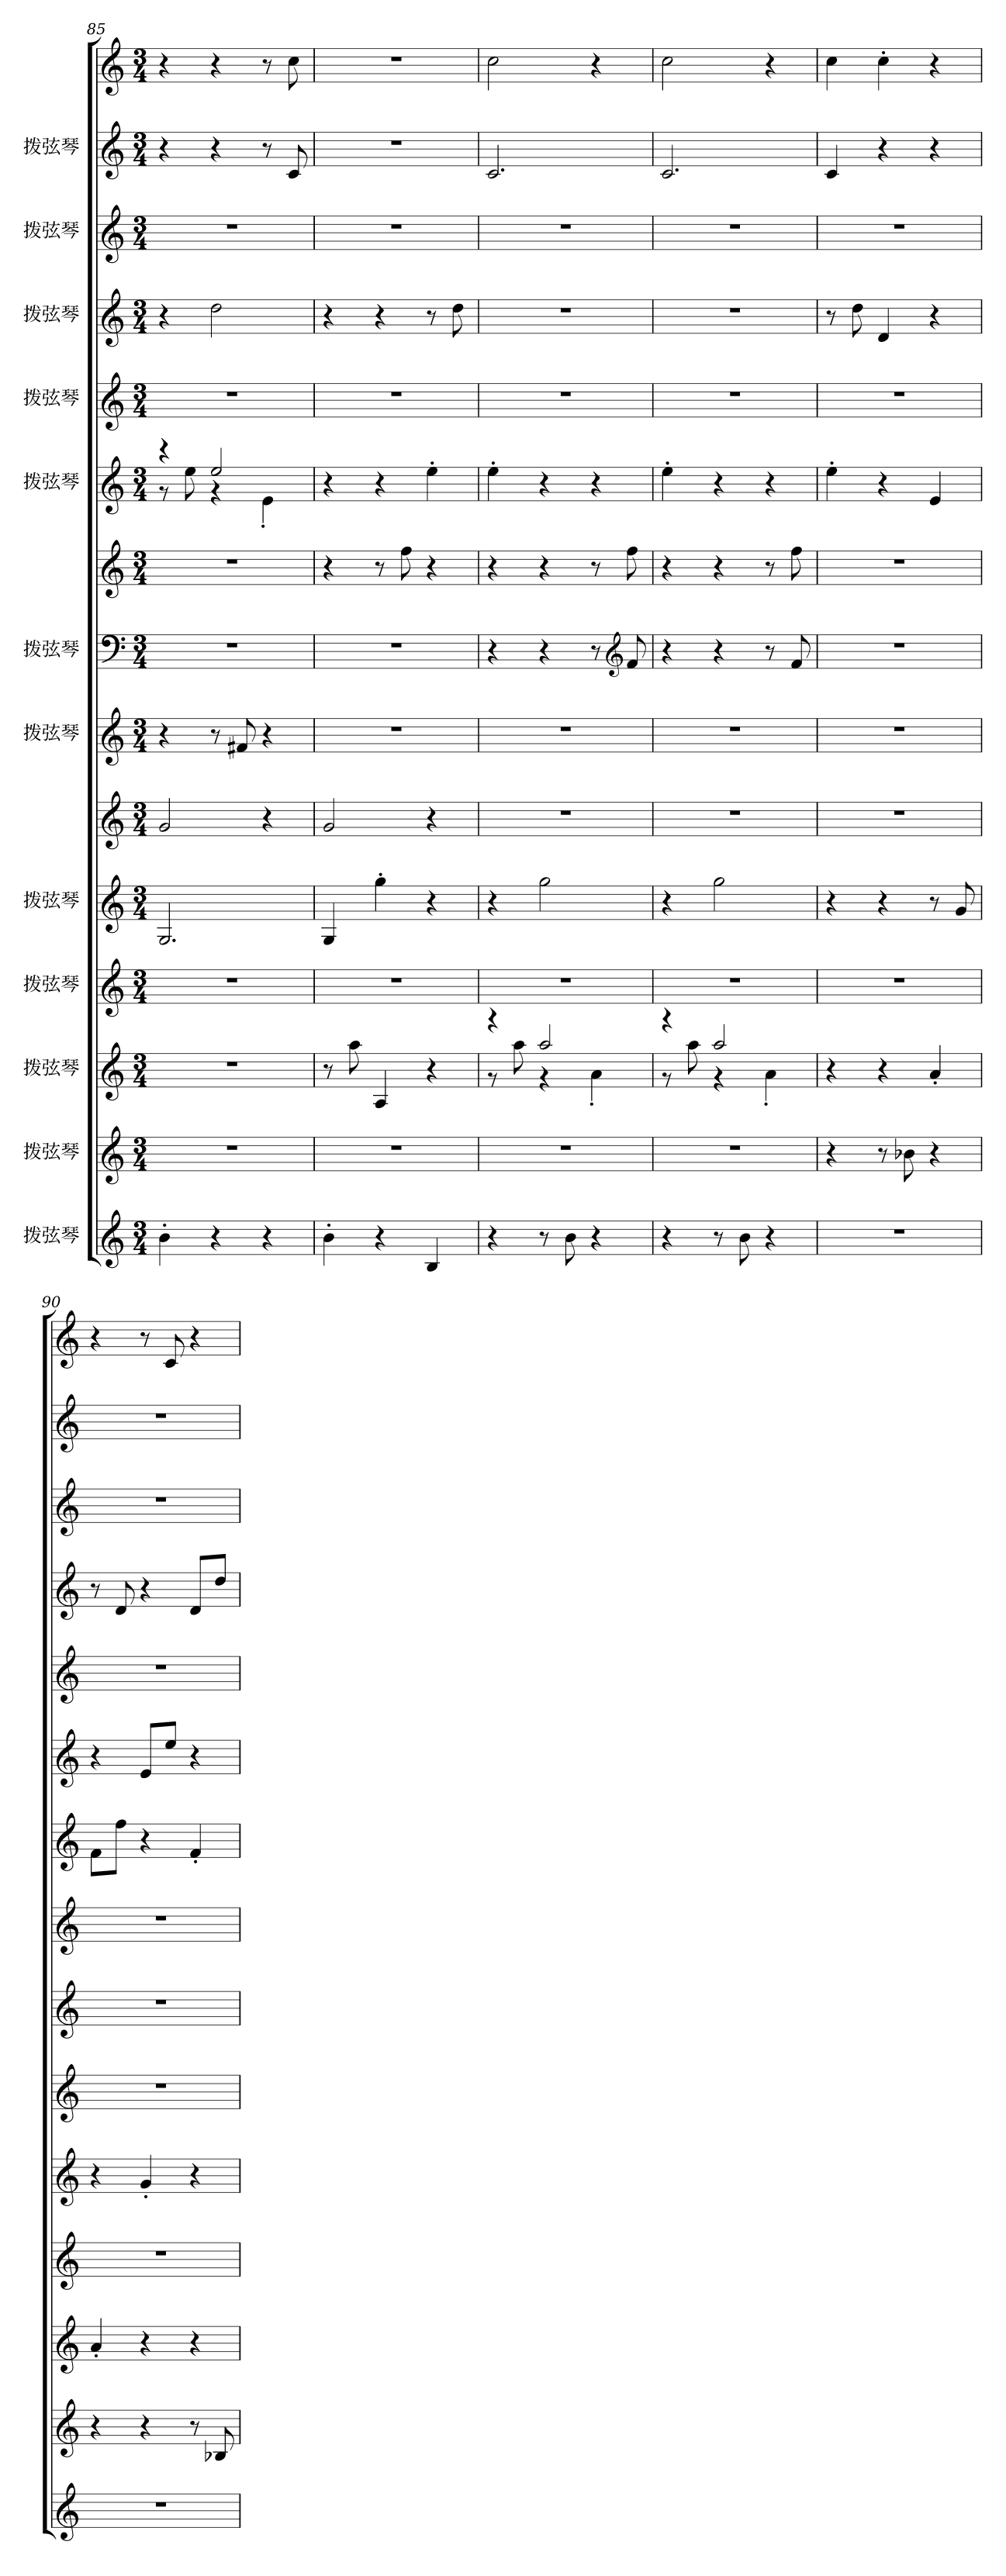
**kern	**kern	**kern	**kern	**kern	**kern	**kern	**kern	**kern	**kern	**kern	**kern	**kern	**kern	**kern
*part12	*part11	*part10	*part9	*part8	*part8	*part7	*part6	*part6	*part5	*part4	*part3	*part2	*part1	*part1
*staff15	*staff14	*staff13	*staff12	*staff11	*staff10	*staff9	*staff8	*staff7	*staff6	*staff5	*staff4	*staff3	*staff2	*staff1
*I"拨弦琴	*I"拨弦琴	*I"拨弦琴	*I"拨弦琴	*I"拨弦琴	*	*I"拨弦琴	*I"拨弦琴	*	*I"拨弦琴	*I"拨弦琴	*I"拨弦琴	*I"拨弦琴	*I"拨弦琴	*
!!LO:PB:g=z
*clefG2	*clefG2	*clefG2	*clefG2	*clefG2	*clefG2	*clefG2	*clefF4	*clefG2	*clefG2	*clefG2	*clefG2	*clefG2	*clefG2	*clefG2
*k[]	*k[]	*k[]	*k[]	*k[]	*k[]	*k[]	*k[]	*k[]	*k[]	*k[]	*k[]	*k[]	*k[]	*k[]
*M3/4	*M3/4	*M3/4	*M3/4	*M3/4	*M3/4	*M3/4	*M3/4	*M3/4	*M3/4	*M3/4	*M3/4	*M3/4	*M3/4	*M3/4
=85	=85	=85	=85	=85	=85	=85	=85	=85	=85	=85	=85	=85	=85	=85
*	*	*	*	*	*	*	*	*	*^	*	*	*	*	*
4b'\	2.r	2.r	2.r	2.G/	2g/	4r	2.r	2.r	4r	8r	2.r	4r	2.r	4r	4r
.	.	.	.	.	.	.	.	.	.	8ee\	.	.	.	.	.
4r	.	.	.	.	.	8r	.	.	2ee/	4r	.	2dd\	.	4r	4r
.	.	.	.	.	.	8f#X/	.	.	.	.	.	.	.	.	.
4r	.	.	.	.	4r	4r	.	.	.	4e'\	.	.	.	8r	8r
.	.	.	.	.	.	.	.	.	.	.	.	.	.	8c/	8cc\
*	*	*	*	*	*	*	*	*	*v	*v	*	*	*	*	*
=86	=86	=86	=86	=86	=86	=86	=86	=86	=86	=86	=86	=86	=86	=86
4b'\	2.r	8r	2.r	4G/	2g/	2.r	2.r	4r	4r	2.r	4r	2.r	2.r	2.r
.	.	8aa\	.	.	.	.	.	.	.	.	.	.	.	.
4r	.	4A/	.	4gg'\	.	.	.	8r	4r	.	4r	.	.	.
.	.	.	.	.	.	.	.	8ff\	.	.	.	.	.	.
4B/	.	4r	.	4r	4r	.	.	4r	4ee'\	.	8r	.	.	.
.	.	.	.	.	.	.	.	.	.	.	8dd\	.	.	.
=87	=87	=87	=87	=87	=87	=87	=87	=87	=87	=87	=87	=87	=87	=87
*	*	*^	*	*	*	*	*	*	*	*	*	*	*	*
4r	2.r	4r	8r	2.r	4r	2.r	2.r	4r	4r	4ee'\	2.r	2.r	2.r	2.c/	2cc\
.	.	.	8aa\	.	.	.	.	.	.	.	.	.	.	.	.
8r	.	2aa/	4r	.	2gg\	.	.	4r	4r	4r	.	.	.	.	.
8b\	.	.	.	.	.	.	.	.	.	.	.	.	.	.	.
4r	.	.	4a'\	.	.	.	.	8r	8r	4r	.	.	.	.	4r
*	*	*	*	*	*	*	*	*clefG2	*	*	*	*	*	*	*
.	.	.	.	.	.	.	.	8f/	8ff\	.	.	.	.	.	.
=88	=88	=88	=88	=88	=88	=88	=88	=88	=88	=88	=88	=88	=88	=88	=88
4r	2.r	4r	8r	2.r	4r	2.r	2.r	4r	4r	4ee'\	2.r	2.r	2.r	2.c/	2cc\
.	.	.	8aa\	.	.	.	.	.	.	.	.	.	.	.	.
8r	.	2aa/	4r	.	2gg\	.	.	4r	4r	4r	.	.	.	.	.
8b\	.	.	.	.	.	.	.	.	.	.	.	.	.	.	.
4r	.	.	4a'\	.	.	.	.	8r	8r	4r	.	.	.	.	4r
.	.	.	.	.	.	.	.	8f/	8ff\	.	.	.	.	.	.
*	*	*v	*v	*	*	*	*	*	*	*	*	*	*	*	*
=89	=89	=89	=89	=89	=89	=89	=89	=89	=89	=89	=89	=89	=89	=89
2.r	4r	4r	2.r	4r	2.r	2.r	2.r	2.r	4ee'\	2.r	8r	2.r	4c/	4cc\
.	.	.	.	.	.	.	.	.	.	.	8dd\	.	.	.
.	8r	4r	.	4r	.	.	.	.	4r	.	4d/	.	4r	4cc'\
.	8b-X\	.	.	.	.	.	.	.	.	.	.	.	.	.
.	4r	4a'/	.	8r	.	.	.	.	4e/	.	4r	.	4r	4r
.	.	.	.	8g/	.	.	.	.	.	.	.	.	.	.
!!LO:PB:g=z
=90	=90	=90	=90	=90	=90	=90	=90	=90	=90	=90	=90	=90	=90	=90
2.r	4r	4a'/	2.r	4r	2.r	2.r	2.r	8f\L	4r	2.r	8r	2.r	2.r	4r
.	.	.	.	.	.	.	.	8ff\J	.	.	8d/	.	.	.
.	4r	4r	.	4g'/	.	.	.	4r	8e/L	.	4r	.	.	8r
.	.	.	.	.	.	.	.	.	8ee/J	.	.	.	.	8c/
.	8r	4r	.	4r	.	.	.	4f'/	4r	.	8d/L	.	.	4r
.	8B-X/	.	.	.	.	.	.	.	.	.	8dd/J	.	.	.
=	=	=	=	=	=	=	=	=	=	=	=	=	=	=
*-	*-	*-	*-	*-	*-	*-	*-	*-	*-	*-	*-	*-	*-	*-
